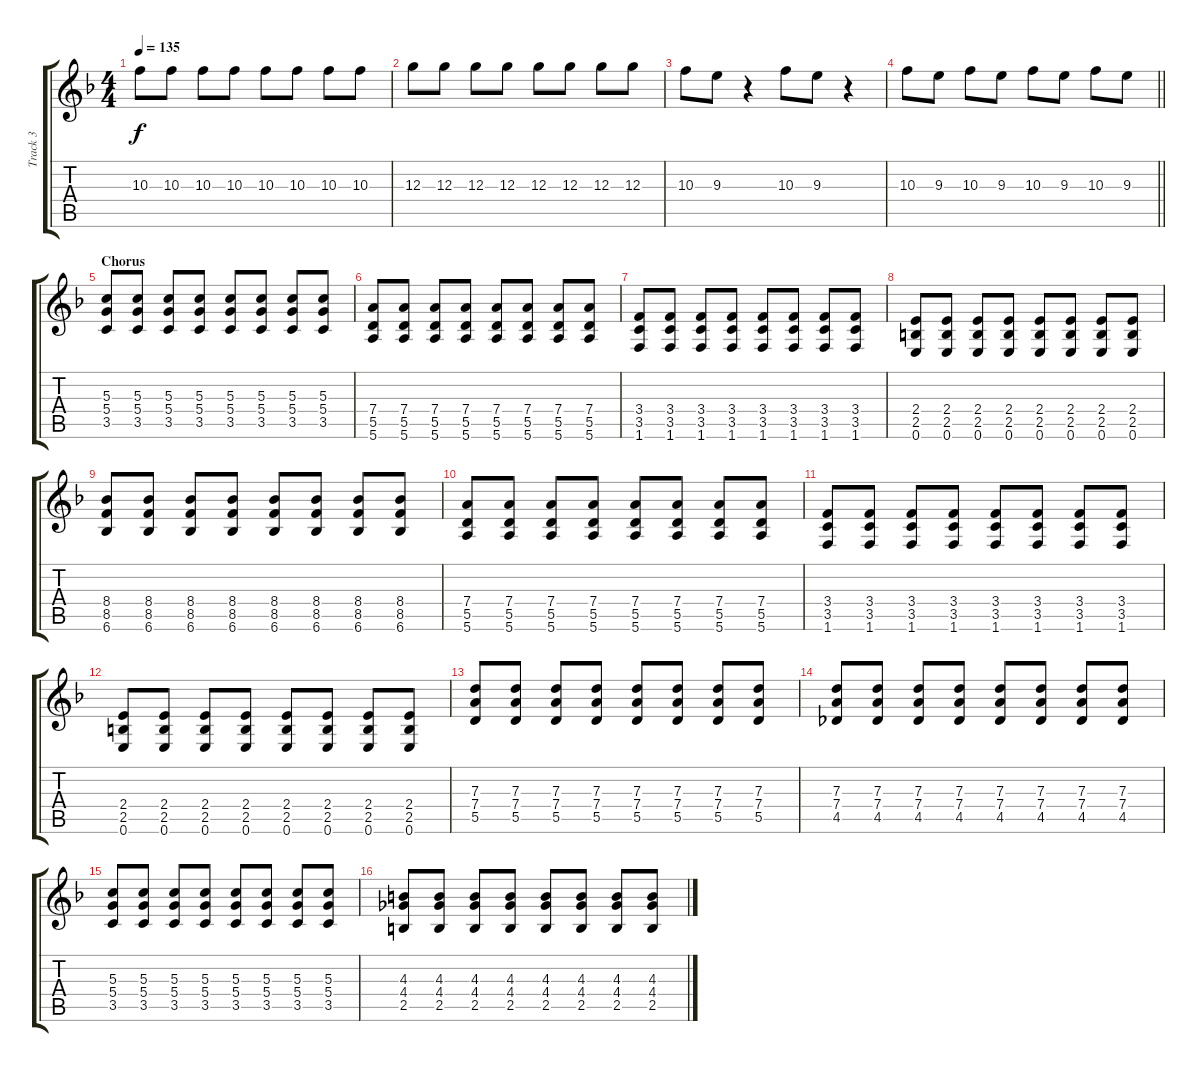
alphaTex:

\track ("Track 3" "Track 3") {instrument distortionguitar}
\staff {score tabs}
\tuning (E4 B3 G3 D3 A2 E2) {hide}
\ts (4 4)
\tempo 135
\clef g2
\ks f
10.3.8{dy f} 10.3.8 10.3.8 10.3.8 10.3.8 10.3.8 10.3.8 10.3.8 |
12.3.8 12.3.8 12.3.8 12.3.8 12.3.8 12.3.8 12.3.8 12.3.8 |
10.3.8 9.3.8 r.4 10.3.8 9.3.8 r.4 |
\barLineRight lightlight
10.3.8 9.3.8 10.3.8 9.3.8 10.3.8 9.3.8 10.3.8 9.3.8 |
\section ("" "Chorus")
(5.3 5.4 3.5).8 (5.3 5.4 3.5).8 (5.3 5.4 3.5).8 (5.3 5.4 3.5).8 (5.3 5.4 3.5).8 (5.3 5.4 3.5).8 (5.3 5.4 3.5).8 (5.3 5.4 3.5).8 |
(7.4 5.5 5.6).8 (7.4 5.5 5.6).8 (7.4 5.5 5.6).8 (7.4 5.5 5.6).8 (7.4 5.5 5.6).8 (7.4 5.5 5.6).8 (7.4 5.5 5.6).8 (7.4 5.5 5.6).8 |
(3.4 3.5 1.6).8 (3.4 3.5 1.6).8 (3.4 3.5 1.6).8 (3.4 3.5 1.6).8 (3.4 3.5 1.6).8 (3.4 3.5 1.6).8 (3.4 3.5 1.6).8 (3.4 3.5 1.6).8 |
(2.4 2.5 0.6).8 (2.4 2.5 0.6).8 (2.4 2.5 0.6).8 (2.4 2.5 0.6).8 (2.4 2.5 0.6).8 (2.4 2.5 0.6).8 (2.4 2.5 0.6).8 (2.4 2.5 0.6).8 |
(8.4 8.5 6.6).8 (8.4 8.5 6.6).8 (8.4 8.5 6.6).8 (8.4 8.5 6.6).8 (8.4 8.5 6.6).8 (8.4 8.5 6.6).8 (8.4 8.5 6.6).8 (8.4 8.5 6.6).8 |
(7.4 5.5 5.6).8 (7.4 5.5 5.6).8 (7.4 5.5 5.6).8 (7.4 5.5 5.6).8 (7.4 5.5 5.6).8 (7.4 5.5 5.6).8 (7.4 5.5 5.6).8 (7.4 5.5 5.6).8 |
(3.4 3.5 1.6).8 (3.4 3.5 1.6).8 (3.4 3.5 1.6).8 (3.4 3.5 1.6).8 (3.4 3.5 1.6).8 (3.4 3.5 1.6).8 (3.4 3.5 1.6).8 (3.4 3.5 1.6).8 |
(2.4 2.5 0.6).8 (2.4 2.5 0.6).8 (2.4 2.5 0.6).8 (2.4 2.5 0.6).8 (2.4 2.5 0.6).8 (2.4 2.5 0.6).8 (2.4 2.5 0.6).8 (2.4 2.5 0.6).8 |
(7.3 7.4 5.5).8 (7.3 7.4 5.5).8 (7.3 7.4 5.5).8 (7.3 7.4 5.5).8 (7.3 7.4 5.5).8 (7.3 7.4 5.5).8 (7.3 7.4 5.5).8 (7.3 7.4 5.5).8 |
(7.3 7.4 4.5).8 (7.3 7.4 4.5).8 (7.3 7.4 4.5).8 (7.3 7.4 4.5).8 (7.3 7.4 4.5).8 (7.3 7.4 4.5).8 (7.3 7.4 4.5).8 (7.3 7.4 4.5).8 |
(5.3 5.4 3.5).8 (5.3 5.4 3.5).8 (5.3 5.4 3.5).8 (5.3 5.4 3.5).8 (5.3 5.4 3.5).8 (5.3 5.4 3.5).8 (5.3 5.4 3.5).8 (5.3 5.4 3.5).8 |
(4.3 4.4 2.5).8 (4.3 4.4 2.5).8 (4.3 4.4 2.5).8 (4.3 4.4 2.5).8 (4.3 4.4 2.5).8 (4.3 4.4 2.5).8 (4.3 4.4 2.5).8 (4.3 4.4 2.5).8
